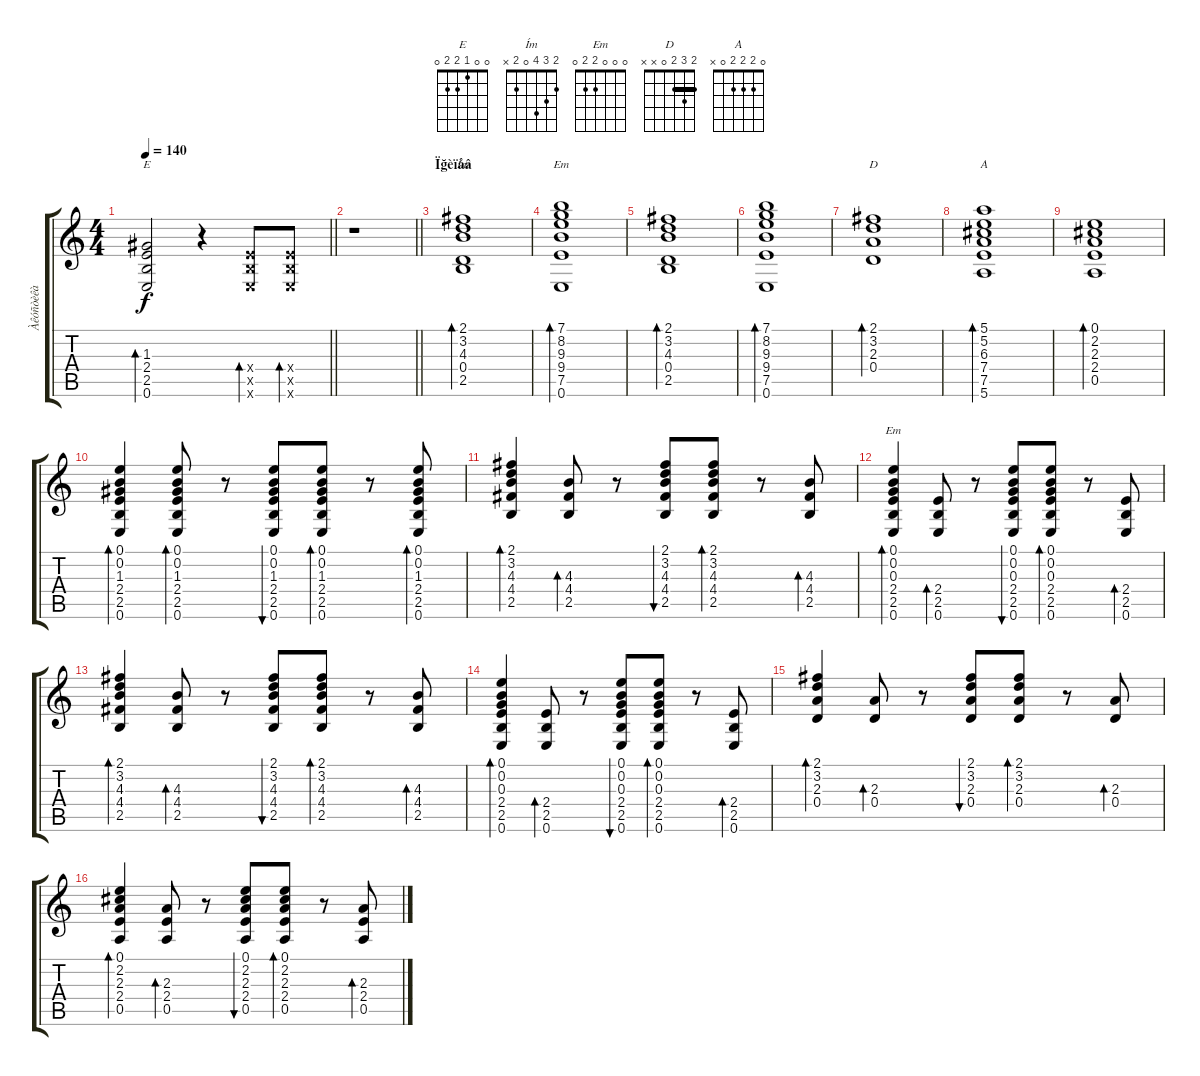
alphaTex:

\track ("Àêóñòèêà" "Àêóñòèêà") {instrument acousticguitarsteel}
\staff {score tabs}
\tuning (E4 B3 G3 D3 A2 E2) {hide}
\chord ("E" 0 0 1 2 2 0)
\chord ("Ím" 2 3 4 0 2 x)
\chord ("Em" 7 8 9 9 7 0) {firstfret 7 barre 7}
\chord ("D" 2 3 2 0 x x) {barre 2}
\chord ("A" 0 2 2 2 0 x)
\chord ("Em" 0 0 0 2 2 0)
\ts (4 4)
\tempo 140
\clef g2
\barLineRight lightlight
\ks c
(1.3 2.4 2.5 0.6).2{bd 60 ch "E" dy f} r.4 (2.4{x} 2.5{x} 0.6{x}).8{bd 60} (2.4{x} 2.5{x} 0.6{x}).8{bd 60} |
\barLineRight lightlight
r.1 |
\section ("" "Ïğèïåâ")
(2.1 3.2 4.3 0.4 2.5).1{bd 120 ch "Ím"} |
(7.1 8.2 9.3 9.4 7.5 0.6).1{bd 30 ch "Em"} |
(2.1 3.2 4.3 0.4 2.5).1{bd 120} |
(7.1 8.2 9.3 9.4 7.5 0.6).1{bd 30} |
(2.1 3.2 2.3 0.4).1{bd 120 ch "D"} |
(5.1 5.2 6.3 7.4 7.5 5.6).1{bd 120 ch "A"} |
(0.1 2.2 2.3 2.4 0.5).1{bd 120} |
(0.1 0.2 1.3 2.4 2.5 0.6).4{bd 30} (0.1 0.2 1.3 2.4 2.5 0.6).8{bd 30} r.8 (0.1 0.2 1.3 2.4 2.5 0.6).8{bu 30} (0.1 0.2 1.3 2.4 2.5 0.6).8{bd 30} r.8 (0.1 0.2 1.3 2.4 2.5 0.6).8{bd 30} |
(2.1 3.2 4.3 4.4 2.5).4{bd 30} (4.3 4.4 2.5).8{bd 30} r.8 (2.1 3.2 4.3 4.4 2.5).8{bu 30} (2.1 3.2 4.3 4.4 2.5).8{bd 30} r.8 (4.3 4.4 2.5).8{bd 30} |
(0.1 0.2 0.3 2.4 2.5 0.6).4{bd 30 ch "Em"} (2.4 2.5 0.6).8{bd 30} r.8 (0.1 0.2 0.3 2.4 2.5 0.6).8{bu 30} (0.1 0.2 0.3 2.4 2.5 0.6).8{bd 30} r.8 (2.4 2.5 0.6).8{bd 30} |
(2.1 3.2 4.3 4.4 2.5).4{bd 30} (4.3 4.4 2.5).8{bd 30} r.8 (2.1 3.2 4.3 4.4 2.5).8{bu 30} (2.1 3.2 4.3 4.4 2.5).8{bd 30} r.8 (4.3 4.4 2.5).8{bd 30} |
(0.1 0.2 0.3 2.4 2.5 0.6).4{bd 30} (2.4 2.5 0.6).8{bd 30} r.8 (0.1 0.2 0.3 2.4 2.5 0.6).8{bu 30} (0.1 0.2 0.3 2.4 2.5 0.6).8{bd 30} r.8 (2.4 2.5 0.6).8{bd 30} |
(2.1 3.2 2.3 0.4).4{bd 30} (2.3 0.4).8{bd 30} r.8 (2.1 3.2 2.3 0.4).8{bu 30} (2.1 3.2 2.3 0.4).8{bd 30} r.8 (2.3 0.4).8{bd 30} |
(0.1 2.2 2.3 2.4 0.5).4{bd 30} (2.3 2.4 0.5).8{bd 30} r.8 (0.1 2.2 2.3 2.4 0.5).8{bu 30} (0.1 2.2 2.3 2.4 0.5).8{bd 30} r.8 (2.3 2.4 0.5).8{bd 30}
